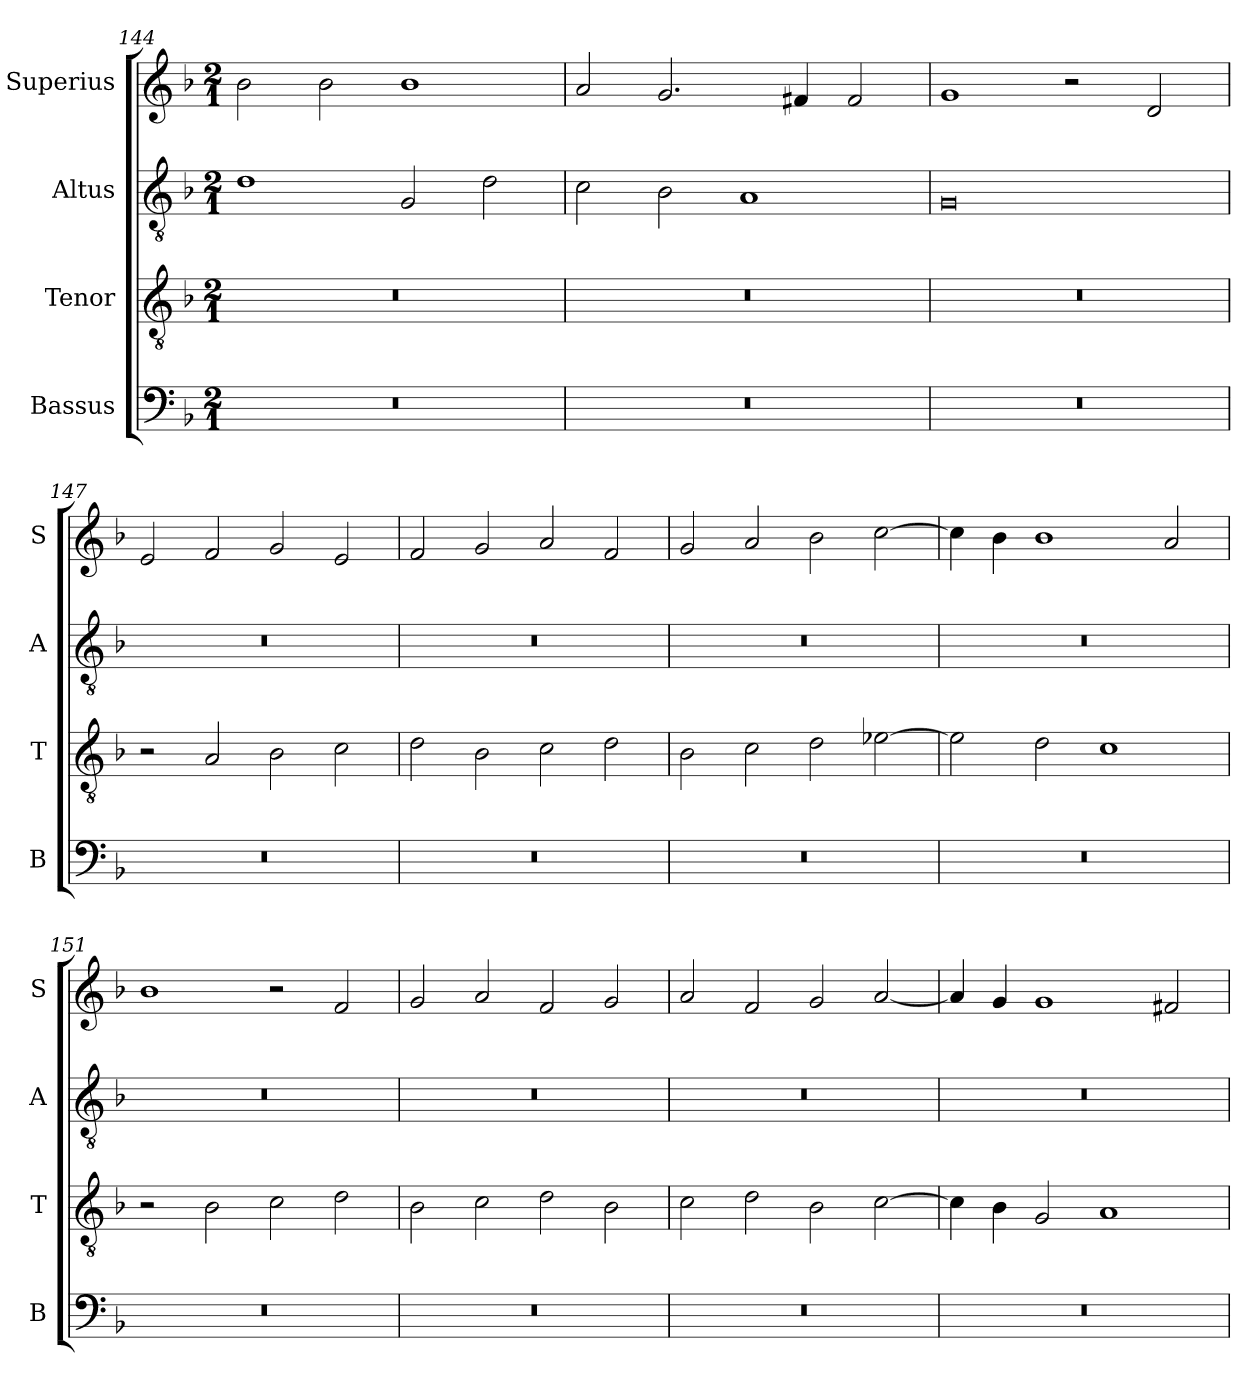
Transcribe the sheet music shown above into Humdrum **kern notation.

**kern	**kern	**kern	**kern
*part4	*part3	*part2	*part1
*staff4	*staff3	*staff2	*staff1
*I"Bassus	*I"Tenor	*I"Altus	*I"Superius
*I'B	*I'T	*I'A	*I'S
*clefF4	*clefGv2	*clefGv2	*clefG2
*k[b-]	*k[b-]	*k[b-]	*k[b-]
*M2/1	*M2/1	*M2/1	*M2/1
=144	=144	=144	=144
0r	0r	1d	2b-\
.	.	.	2b-\
.	.	2G/	1b-
.	.	2d\	.
=145	=145	=145	=145
0r	0r	2c\	2a/
.	.	2B-\	2.g/
.	.	1A	.
.	.	.	4f#X/
.	.	.	2f#/
=146	=146	=146	=146
0r	0r	0G	1g
.	.	.	2r
.	.	.	2d/
=147	=147	=147	=147
0r	2r	0r	2e/
.	2A/	.	2f/
.	2B-\	.	2g/
.	2c\	.	2e/
=148	=148	=148	=148
0r	2d\	0r	2f/
.	2B-\	.	2g/
.	2c\	.	2a/
.	2d\	.	2f/
=149	=149	=149	=149
0r	2B-\	0r	2g/
.	2c\	.	2a/
.	2d\	.	2b-\
.	[2e-X\	.	[2cc\
=150	=150	=150	=150
0r	2e-\]	0r	4cc\]
.	.	.	4b-\
.	2d\	.	1b-
.	1c	.	.
.	.	.	2a/
=151	=151	=151	=151
0r	2r	0r	1b-
.	2B-\	.	.
.	2c\	.	2r
.	2d\	.	2f/
=152	=152	=152	=152
0r	2B-\	0r	2g/
.	2c\	.	2a/
.	2d\	.	2f/
.	2B-\	.	2g/
=153	=153	=153	=153
0r	2c\	0r	2a/
.	2d\	.	2f/
.	2B-\	.	2g/
.	[2c\	.	[2a/
=154	=154	=154	=154
0r	4c\]	0r	4a/]
.	4B-\	.	4g/
.	2G/	.	1g
.	1A	.	.
.	.	.	2f#X/
=	=	=	=
*-	*-	*-	*-
